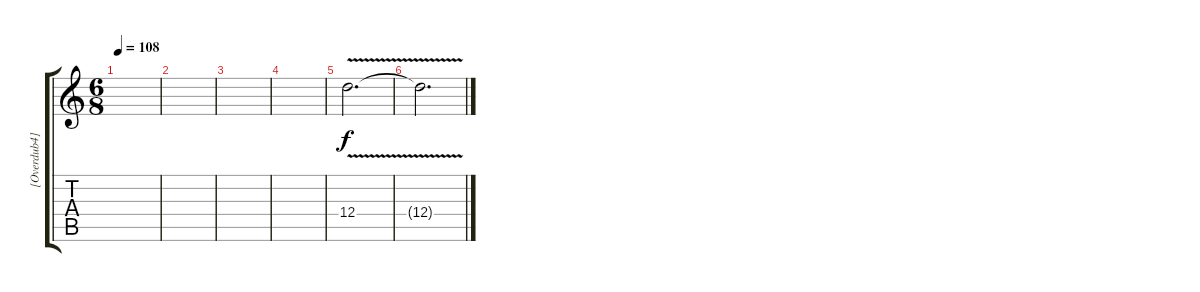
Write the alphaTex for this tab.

\track ("[Overdub4]" "[Overdub4]") {instrument distortionguitar}
\staff {score tabs}
\tuning (E4 B3 G3 D3 A2 E2) {hide}
\ts (6 8)
\tempo 108
\clef g2
\ks c
|
|
|
|
12.4{v}.2{d volume 16 balance 1 instrument guitarharmonics} |
12.4{t}.2{d}
